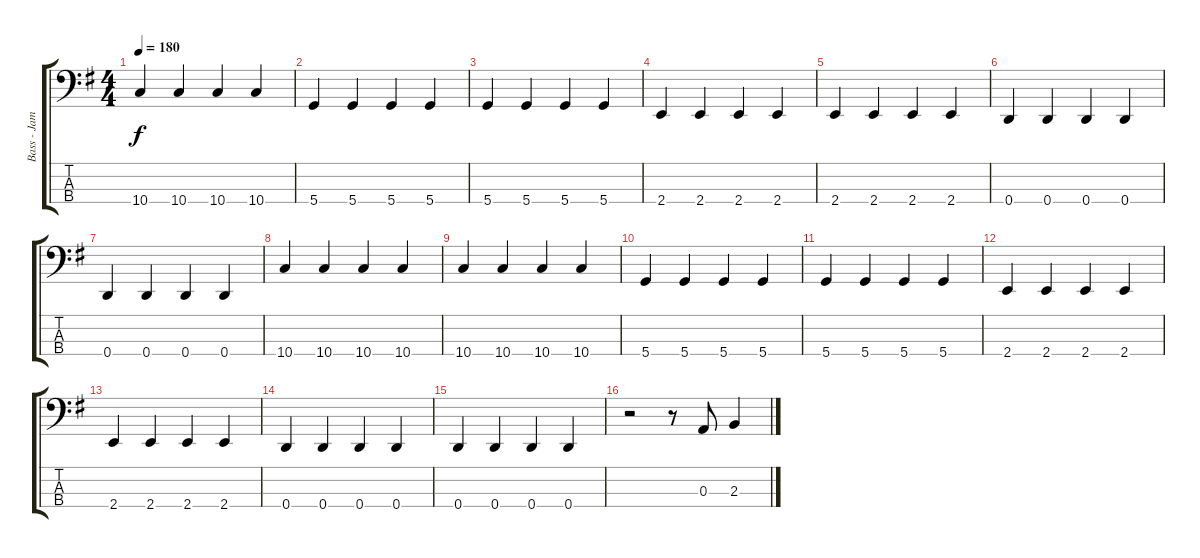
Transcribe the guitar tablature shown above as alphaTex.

\track ("Bass - James Johnston" "Bass - Jam") {instrument electricbassfinger}
\staff {score tabs}
\tuning (G2 D2 A1 D1) {hide}
\ts (4 4)
\tempo 180
\clef f4
\ks eminor
10.4.4{dy f} 10.4.4 10.4.4 10.4.4 |
5.4.4 5.4.4 5.4.4 5.4.4 |
5.4.4 5.4.4 5.4.4 5.4.4 |
2.4.4 2.4.4 2.4.4 2.4.4 |
2.4.4 2.4.4 2.4.4 2.4.4 |
0.4.4 0.4.4 0.4.4 0.4.4 |
0.4.4 0.4.4 0.4.4 0.4.4 |
10.4.4 10.4.4 10.4.4 10.4.4 |
10.4.4 10.4.4 10.4.4 10.4.4 |
5.4.4 5.4.4 5.4.4 5.4.4 |
5.4.4 5.4.4 5.4.4 5.4.4 |
2.4.4 2.4.4 2.4.4 2.4.4 |
2.4.4 2.4.4 2.4.4 2.4.4 |
0.4.4 0.4.4 0.4.4 0.4.4 |
0.4.4 0.4.4 0.4.4 0.4.4 |
r.2 r.8 0.3.8 2.3.4
